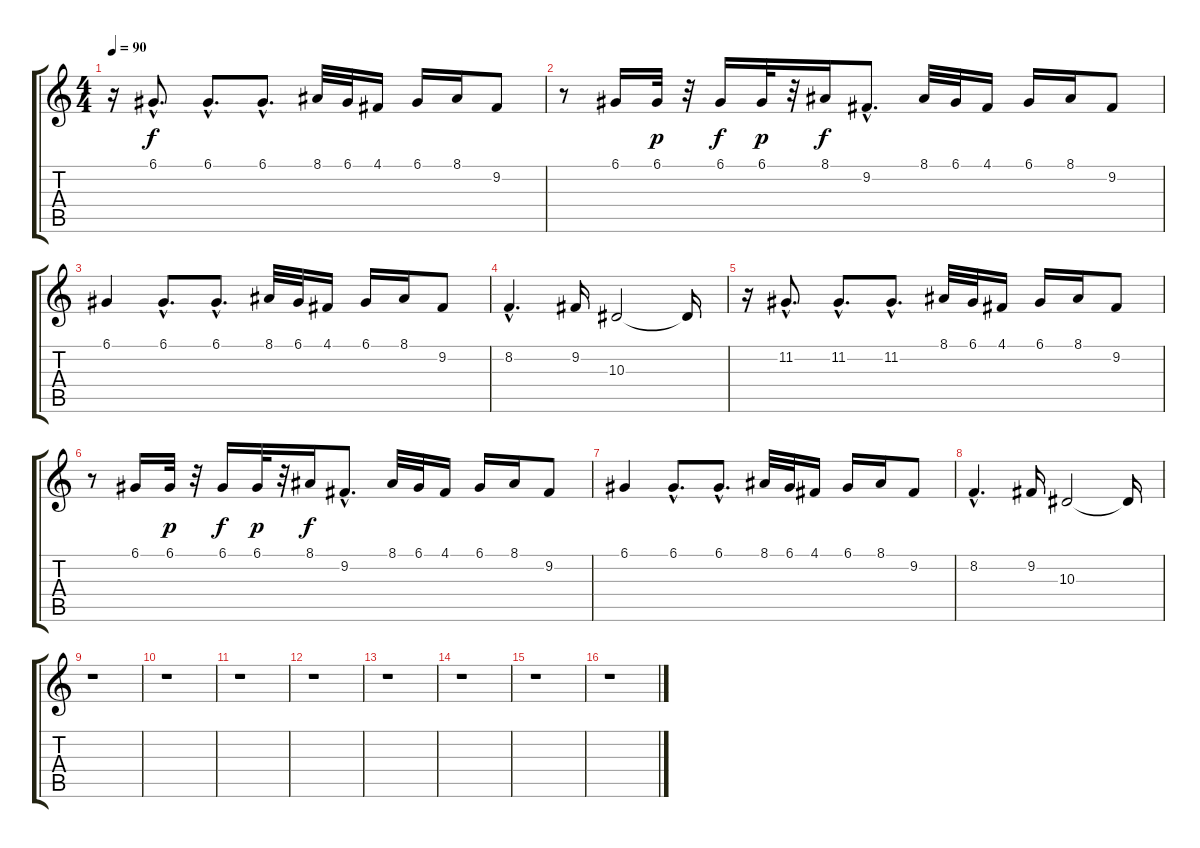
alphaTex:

\track "" {instrument violin}
\staff {score tabs}
\tuning (D4 A3 F3 C3 G2 D2) {hide}
\ts (4 4)
\tempo 90
\clef g2
\ks c
r.16{dy f} 6.1{hac}.8{d} 6.1{hac}.8{d} 6.1{hac}.8{d} 8.1.32 6.1.32 4.1.16 6.1.16 8.1.16 9.2.8 |
r.8 6.1.16 6.1.32{dy p} r.32 6.1.16{dy f} 6.1.32{dy p} r.32 8.1.16{dy f} 9.2{hac}.8{d} 8.1.32 6.1.32 4.1.16 6.1.16 8.1.16 9.2.8 |
6.1.4 6.1{hac}.8{d} 6.1{hac}.8{d} 8.1.32 6.1.32 4.1.16 6.1.16 8.1.16 9.2.8 |
8.2{hac}.4{d} 9.2.16 10.3.2 10.3{t}.16 |
r.16 11.2{hac}.8{d} 11.2{hac}.8{d} 11.2{hac}.8{d} 8.1.32 6.1.32 4.1.16 6.1.16 8.1.16 9.2.8 |
r.8 6.1.16 6.1.32{dy p} r.32 6.1.16{dy f} 6.1.32{dy p} r.32 8.1.16{dy f} 9.2{hac}.8{d} 8.1.32 6.1.32 4.1.16 6.1.16 8.1.16 9.2.8 |
6.1.4 6.1{hac}.8{d} 6.1{hac}.8{d} 8.1.32 6.1.32 4.1.16 6.1.16 8.1.16 9.2.8 |
8.2{hac}.4{d} 9.2.16 10.3.2 10.3{t}.16 |
r.1 |
r.1 |
r.1 |
r.1 |
r.1 |
r.1 |
r.1 |
r.1
